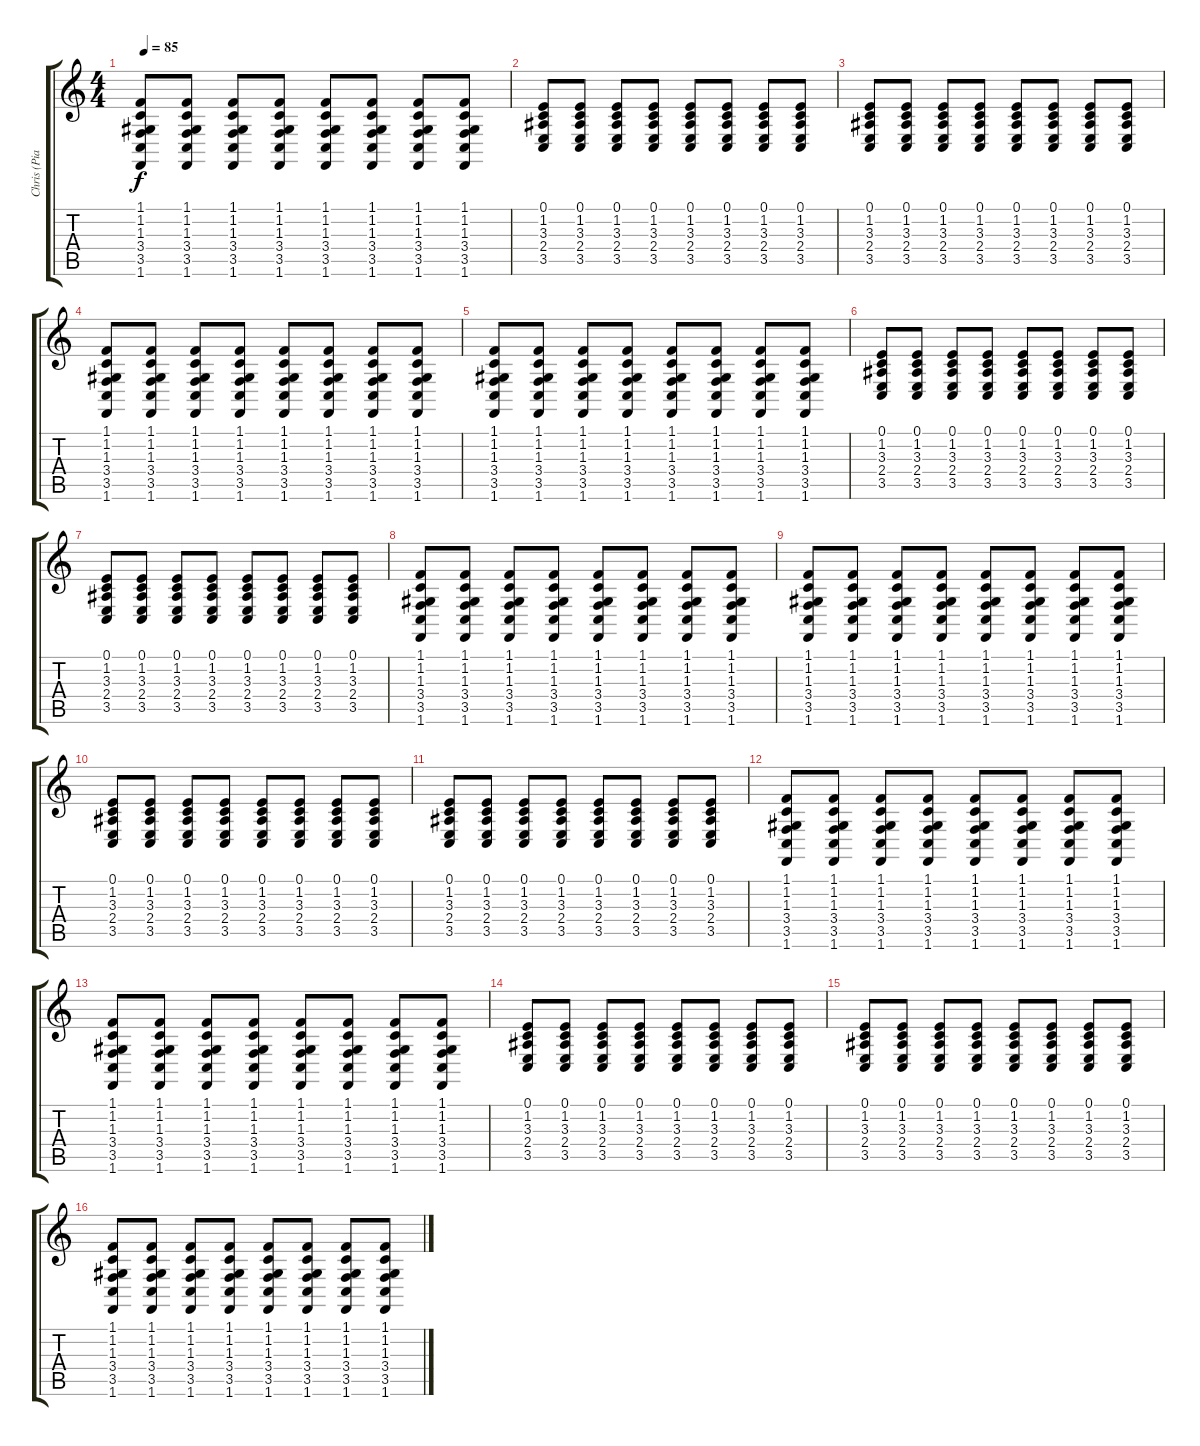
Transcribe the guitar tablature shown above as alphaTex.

\track ("Chris (Piano 1)" "Chris (Pia") {instrument acousticgrandpiano}
\staff {score tabs}
\tuning (E4 B3 G3 D3 A2 E2) {hide}
\ts (4 4)
\tempo 85
\clef g2
\ks c
(1.1 1.2 1.3 3.4 3.5 1.6).8{dy f} (1.1 1.2 1.3 3.4 3.5 1.6).8 (1.1 1.2 1.3 3.4 3.5 1.6).8 (1.1 1.2 1.3 3.4 3.5 1.6).8 (1.1 1.2 1.3 3.4 3.5 1.6).8 (1.1 1.2 1.3 3.4 3.5 1.6).8 (1.1 1.2 1.3 3.4 3.5 1.6).8 (1.1 1.2 1.3 3.4 3.5 1.6).8 |
(0.1 1.2 3.3 2.4 3.5).8 (0.1 1.2 3.3 2.4 3.5).8 (0.1 1.2 3.3 2.4 3.5).8 (0.1 1.2 3.3 2.4 3.5).8 (0.1 1.2 3.3 2.4 3.5).8 (0.1 1.2 3.3 2.4 3.5).8 (0.1 1.2 3.3 2.4 3.5).8 (0.1 1.2 3.3 2.4 3.5).8 |
(0.1 1.2 3.3 2.4 3.5).8 (0.1 1.2 3.3 2.4 3.5).8 (0.1 1.2 3.3 2.4 3.5).8 (0.1 1.2 3.3 2.4 3.5).8 (0.1 1.2 3.3 2.4 3.5).8 (0.1 1.2 3.3 2.4 3.5).8 (0.1 1.2 3.3 2.4 3.5).8 (0.1 1.2 3.3 2.4 3.5).8 |
(1.1 1.2 1.3 3.4 3.5 1.6).8 (1.1 1.2 1.3 3.4 3.5 1.6).8 (1.1 1.2 1.3 3.4 3.5 1.6).8 (1.1 1.2 1.3 3.4 3.5 1.6).8 (1.1 1.2 1.3 3.4 3.5 1.6).8 (1.1 1.2 1.3 3.4 3.5 1.6).8 (1.1 1.2 1.3 3.4 3.5 1.6).8 (1.1 1.2 1.3 3.4 3.5 1.6).8 |
(1.1 1.2 1.3 3.4 3.5 1.6).8 (1.1 1.2 1.3 3.4 3.5 1.6).8 (1.1 1.2 1.3 3.4 3.5 1.6).8 (1.1 1.2 1.3 3.4 3.5 1.6).8 (1.1 1.2 1.3 3.4 3.5 1.6).8 (1.1 1.2 1.3 3.4 3.5 1.6).8 (1.1 1.2 1.3 3.4 3.5 1.6).8 (1.1 1.2 1.3 3.4 3.5 1.6).8 |
(0.1 1.2 3.3 2.4 3.5).8 (0.1 1.2 3.3 2.4 3.5).8 (0.1 1.2 3.3 2.4 3.5).8 (0.1 1.2 3.3 2.4 3.5).8 (0.1 1.2 3.3 2.4 3.5).8 (0.1 1.2 3.3 2.4 3.5).8 (0.1 1.2 3.3 2.4 3.5).8 (0.1 1.2 3.3 2.4 3.5).8 |
(0.1 1.2 3.3 2.4 3.5).8 (0.1 1.2 3.3 2.4 3.5).8 (0.1 1.2 3.3 2.4 3.5).8 (0.1 1.2 3.3 2.4 3.5).8 (0.1 1.2 3.3 2.4 3.5).8 (0.1 1.2 3.3 2.4 3.5).8 (0.1 1.2 3.3 2.4 3.5).8 (0.1 1.2 3.3 2.4 3.5).8 |
(1.1 1.2 1.3 3.4 3.5 1.6).8 (1.1 1.2 1.3 3.4 3.5 1.6).8 (1.1 1.2 1.3 3.4 3.5 1.6).8 (1.1 1.2 1.3 3.4 3.5 1.6).8 (1.1 1.2 1.3 3.4 3.5 1.6).8 (1.1 1.2 1.3 3.4 3.5 1.6).8 (1.1 1.2 1.3 3.4 3.5 1.6).8 (1.1 1.2 1.3 3.4 3.5 1.6).8 |
(1.1 1.2 1.3 3.4 3.5 1.6).8 (1.1 1.2 1.3 3.4 3.5 1.6).8 (1.1 1.2 1.3 3.4 3.5 1.6).8 (1.1 1.2 1.3 3.4 3.5 1.6).8 (1.1 1.2 1.3 3.4 3.5 1.6).8 (1.1 1.2 1.3 3.4 3.5 1.6).8 (1.1 1.2 1.3 3.4 3.5 1.6).8 (1.1 1.2 1.3 3.4 3.5 1.6).8 |
(0.1 1.2 3.3 2.4 3.5).8{volume 13} (0.1 1.2 3.3 2.4 3.5).8 (0.1 1.2 3.3 2.4 3.5).8 (0.1 1.2 3.3 2.4 3.5).8 (0.1 1.2 3.3 2.4 3.5).8 (0.1 1.2 3.3 2.4 3.5).8 (0.1 1.2 3.3 2.4 3.5).8 (0.1 1.2 3.3 2.4 3.5).8 |
(0.1 1.2 3.3 2.4 3.5).8 (0.1 1.2 3.3 2.4 3.5).8 (0.1 1.2 3.3 2.4 3.5).8 (0.1 1.2 3.3 2.4 3.5).8 (0.1 1.2 3.3 2.4 3.5).8 (0.1 1.2 3.3 2.4 3.5).8 (0.1 1.2 3.3 2.4 3.5).8 (0.1 1.2 3.3 2.4 3.5).8 |
(1.1 1.2 1.3 3.4 3.5 1.6).8 (1.1 1.2 1.3 3.4 3.5 1.6).8 (1.1 1.2 1.3 3.4 3.5 1.6).8 (1.1 1.2 1.3 3.4 3.5 1.6).8 (1.1 1.2 1.3 3.4 3.5 1.6).8 (1.1 1.2 1.3 3.4 3.5 1.6).8 (1.1 1.2 1.3 3.4 3.5 1.6).8 (1.1 1.2 1.3 3.4 3.5 1.6).8 |
(1.1 1.2 1.3 3.4 3.5 1.6).8 (1.1 1.2 1.3 3.4 3.5 1.6).8 (1.1 1.2 1.3 3.4 3.5 1.6).8 (1.1 1.2 1.3 3.4 3.5 1.6).8 (1.1 1.2 1.3 3.4 3.5 1.6).8 (1.1 1.2 1.3 3.4 3.5 1.6).8 (1.1 1.2 1.3 3.4 3.5 1.6).8 (1.1 1.2 1.3 3.4 3.5 1.6).8 |
(0.1 1.2 3.3 2.4 3.5).8 (0.1 1.2 3.3 2.4 3.5).8 (0.1 1.2 3.3 2.4 3.5).8 (0.1 1.2 3.3 2.4 3.5).8 (0.1 1.2 3.3 2.4 3.5).8 (0.1 1.2 3.3 2.4 3.5).8 (0.1 1.2 3.3 2.4 3.5).8 (0.1 1.2 3.3 2.4 3.5).8 |
(0.1 1.2 3.3 2.4 3.5).8 (0.1 1.2 3.3 2.4 3.5).8 (0.1 1.2 3.3 2.4 3.5).8 (0.1 1.2 3.3 2.4 3.5).8 (0.1 1.2 3.3 2.4 3.5).8 (0.1 1.2 3.3 2.4 3.5).8 (0.1 1.2 3.3 2.4 3.5).8 (0.1 1.2 3.3 2.4 3.5).8 |
(1.1 1.2 1.3 3.4 3.5 1.6).8 (1.1 1.2 1.3 3.4 3.5 1.6).8 (1.1 1.2 1.3 3.4 3.5 1.6).8 (1.1 1.2 1.3 3.4 3.5 1.6).8 (1.1 1.2 1.3 3.4 3.5 1.6).8 (1.1 1.2 1.3 3.4 3.5 1.6).8 (1.1 1.2 1.3 3.4 3.5 1.6).8 (1.1 1.2 1.3 3.4 3.5 1.6).8
